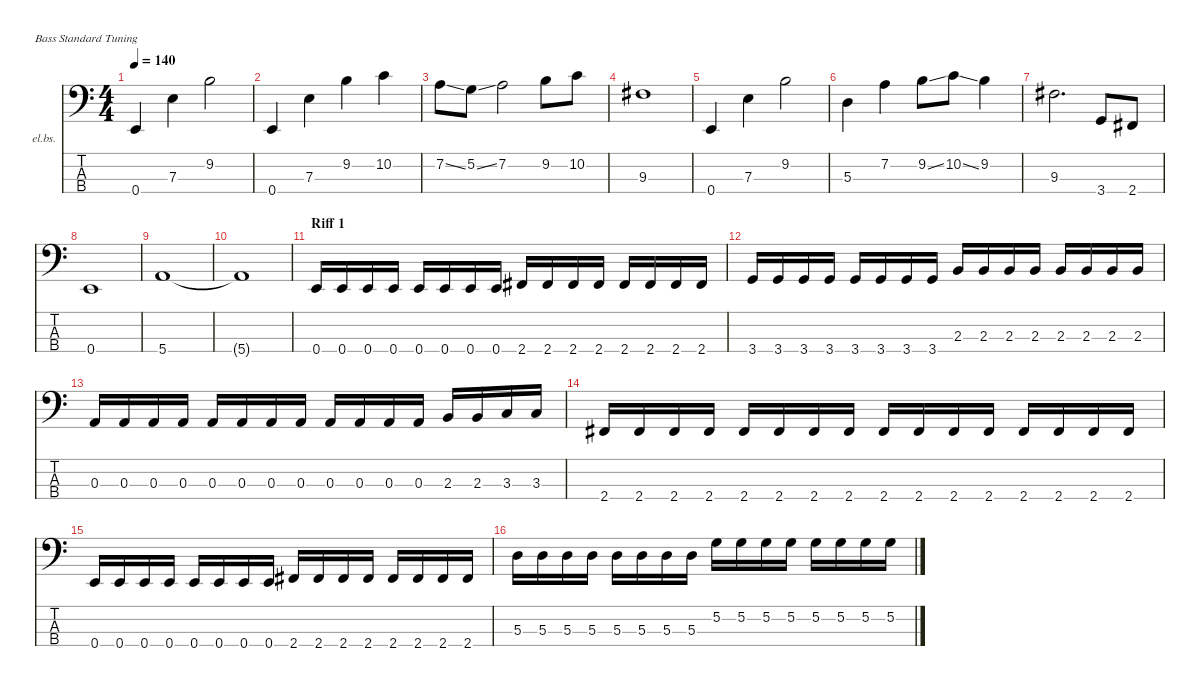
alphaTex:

\defaultSystemsLayout 4
\hideDynamics
\bracketExtendMode nobrackets
\firstSystemTrackNameOrientation horizontal
\otherSystemsTrackNameOrientation horizontal
\track ("Bass" "el.bs.") {instrument electricbassfinger}
\staff {score tabs}
\tuning (G2 D2 A1 E1)
\ts (4 4)
\beaming (8 2 2 2 2)
\tempo 140
\clef f4
\ks c
0.4.4{dy mf instrument electricbassfinger} 7.3.4 9.2.2 |
0.4.4 7.3.4 9.2.4 10.2.4 |
7.2{ss}.8 5.2{ss}.8 7.2.2 9.2.8 10.2.8 |
9.3{acc #}.1 |
0.4.4 7.3.4 9.2.2 |
5.3.4 7.2.4 9.2{ss}.8 10.2{ss}.8 9.2.4 |
9.3{acc #}.2{d} 3.4.8 2.4{acc #}.8 |
0.4.1 |
5.4.1 |
5.4{t}.1 |
\section ("" "Riff 1")
0.4.16 0.4.16 0.4.16 0.4.16 0.4.16 0.4.16 0.4.16 0.4.16 2.4{acc #}.16 2.4{acc #}.16 2.4{acc #}.16 2.4{acc #}.16 2.4{acc #}.16 2.4{acc #}.16 2.4{acc #}.16 2.4{acc #}.16 |
3.4.16 3.4.16 3.4.16 3.4.16 3.4.16 3.4.16 3.4.16 3.4.16 2.3.16 2.3.16 2.3.16 2.3.16 2.3.16 2.3.16 2.3.16 2.3.16 |
0.3.16 0.3.16 0.3.16 0.3.16 0.3.16 0.3.16 0.3.16 0.3.16 0.3.16 0.3.16 0.3.16 0.3.16 2.3.16 2.3.16 3.3.16 3.3.16 |
2.4{acc #}.16 2.4{acc #}.16 2.4{acc #}.16 2.4{acc #}.16 2.4{acc #}.16 2.4{acc #}.16 2.4{acc #}.16 2.4{acc #}.16 2.4{acc #}.16 2.4{acc #}.16 2.4{acc #}.16 2.4{acc #}.16 2.4{acc #}.16 2.4{acc #}.16 2.4{acc #}.16 2.4{acc #}.16 |
0.4.16 0.4.16 0.4.16 0.4.16 0.4.16 0.4.16 0.4.16 0.4.16 2.4{acc #}.16 2.4{acc #}.16 2.4{acc #}.16 2.4{acc #}.16 2.4{acc #}.16 2.4{acc #}.16 2.4{acc #}.16 2.4{acc #}.16 |
5.3.16 5.3.16 5.3.16 5.3.16 5.3.16 5.3.16 5.3.16 5.3.16 5.2.16 5.2.16 5.2.16 5.2.16 5.2.16 5.2.16 5.2.16 5.2.16
